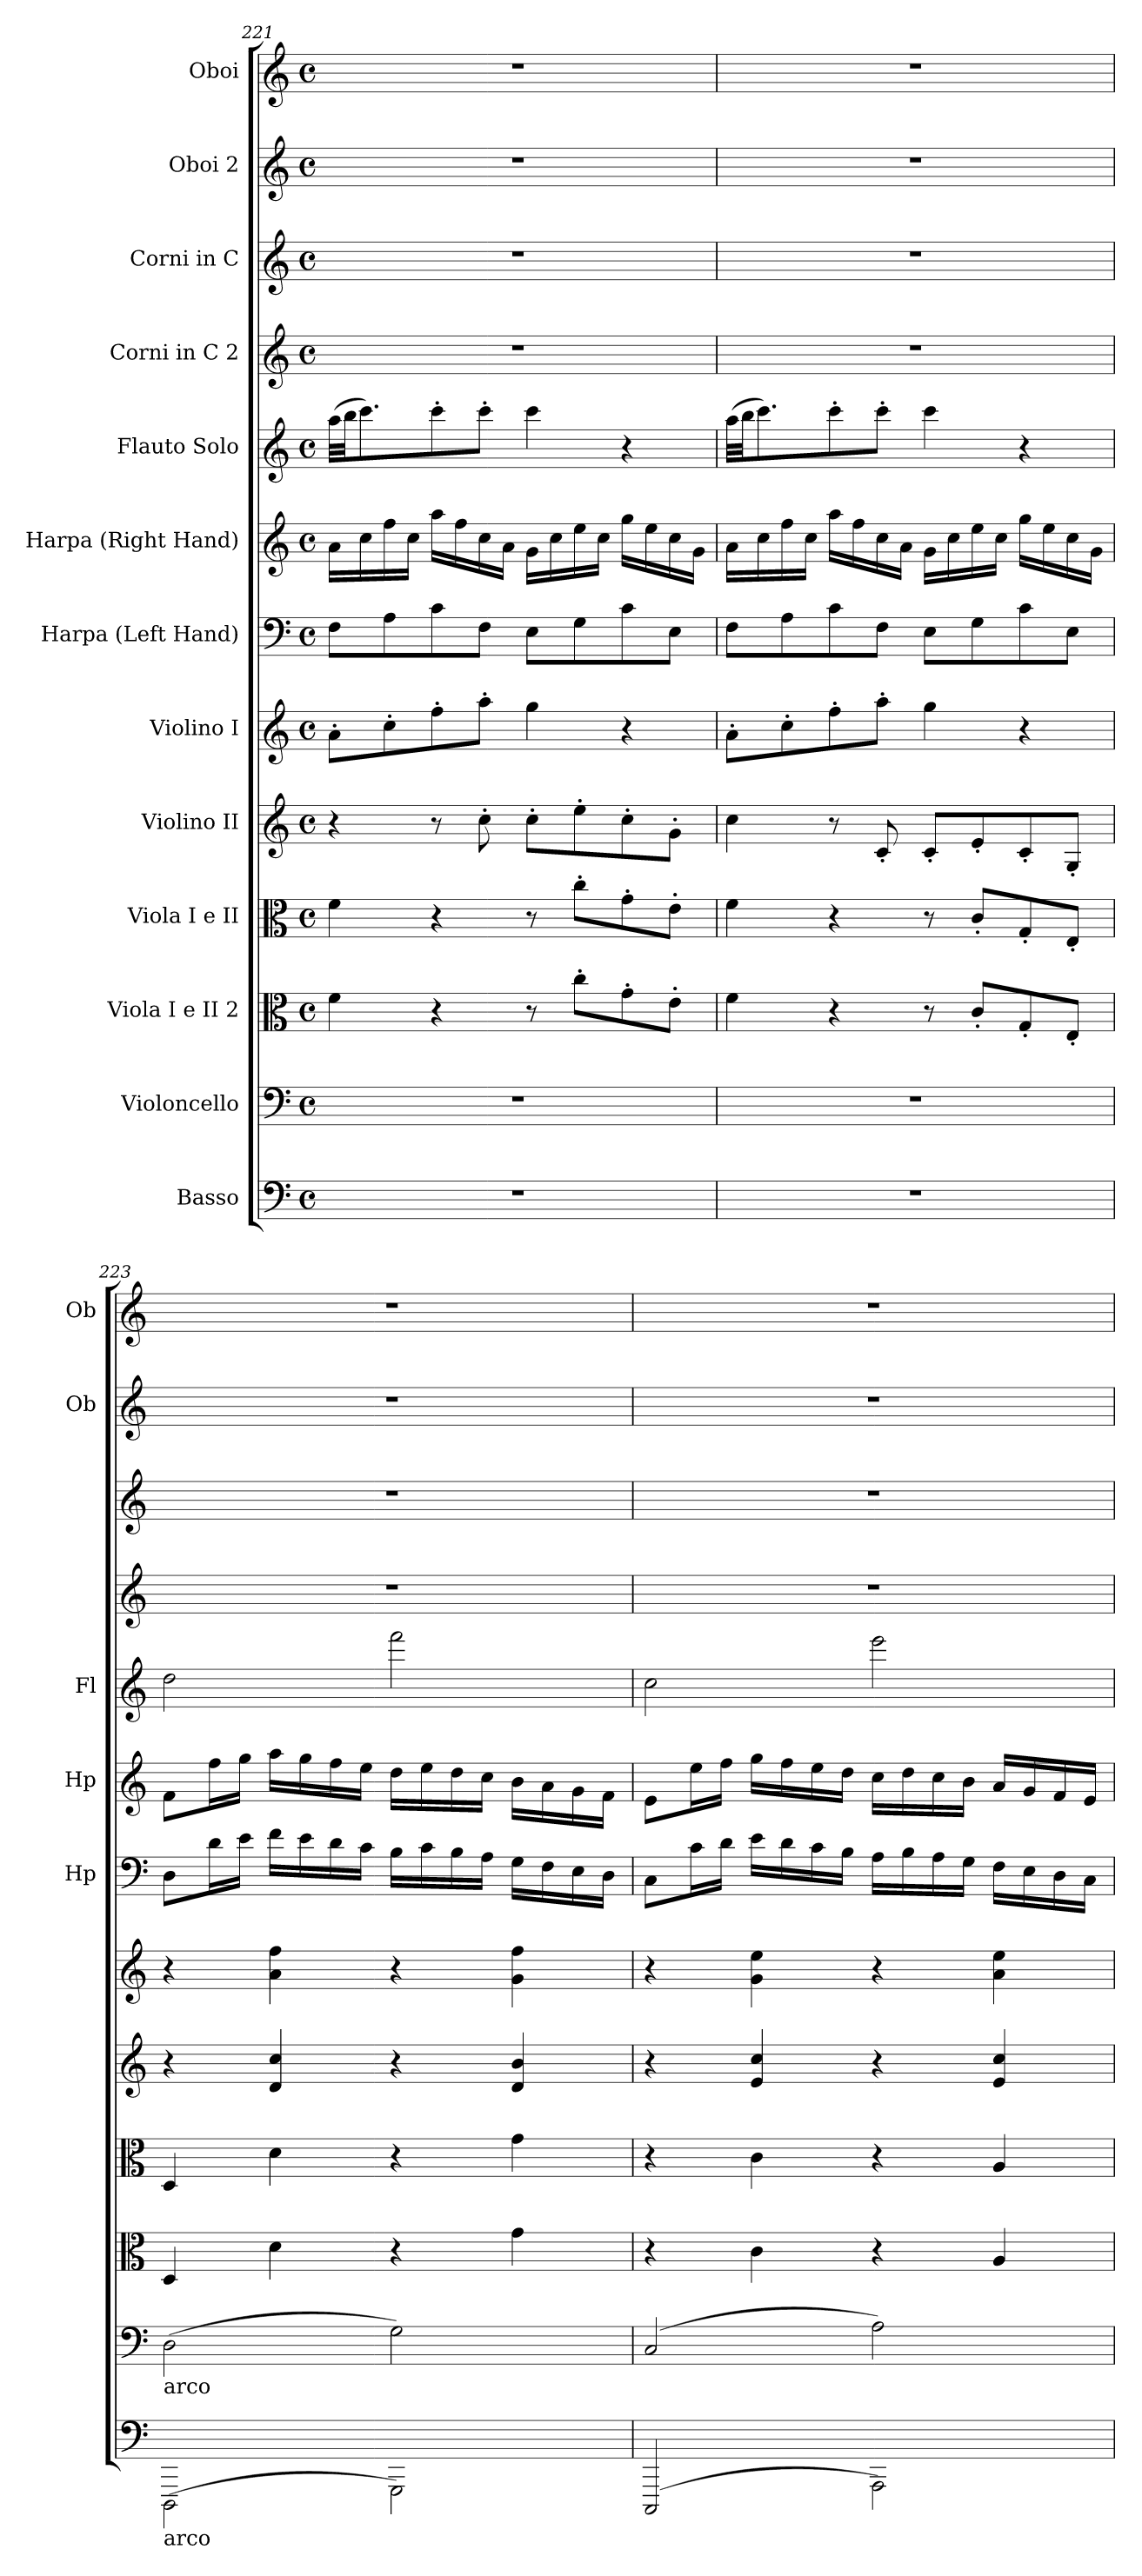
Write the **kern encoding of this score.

**kern	**kern	**kern	**kern	**kern	**kern	**kern	**kern	**kern	**kern	**kern	**kern	**kern
*part13	*part12	*part11	*part10	*part9	*part8	*part7	*part6	*part5	*part4	*part3	*part2	*part1
*staff13	*staff12	*staff11	*staff10	*staff9	*staff8	*staff7	*staff6	*staff5	*staff4	*staff3	*staff2	*staff1
*I"Basso	*I"Violoncello	*I"Viola I e II 2	*I"Viola I e II	*I"Violino II	*I"Violino I	*I"Harpa (Left Hand)	*I"Harpa (Right Hand)	*I"Flauto Solo	*I"Corni in C 2	*I"Corni in C	*I"Oboi 2	*I"Oboi
*	*	*	*	*	*	*I'Hp	*I'Hp	*I'Fl	*	*	*I'Ob	*I'Ob
!!LO:PB:g=z
*clefF4	*clefF4	*clefC3	*clefC3	*clefG2	*clefG2	*clefF4	*clefG2	*clefG2	*clefG2	*clefG2	*clefG2	*clefG2
*ITrd0c12	*	*	*	*	*	*	*	*	*ITrd0c12	*ITrd0c12	*	*
*k[]	*k[]	*k[]	*k[]	*k[]	*k[]	*k[]	*k[]	*k[]	*k[]	*k[]	*k[]	*k[]
*C:	*C:	*C:	*C:	*C:	*C:	*C:	*C:	*C:	*C:	*C:	*C:	*C:
*M4/4	*M4/4	*M4/4	*M4/4	*M4/4	*M4/4	*M4/4	*M4/4	*M4/4	*M4/4	*M4/4	*M4/4	*M4/4
*met(c)	*met(c)	*met(c)	*met(c)	*met(c)	*met(c)	*met(c)	*met(c)	*met(c)	*met(c)	*met(c)	*met(c)	*met(c)
=221	=221	=221	=221	=221	=221	=221	=221	=221	=221	=221	=221	=221
1r	1r	4f\	4f\	4r	8a'\L	8F\L	16a\LL	(32aa\LLL	1r	1r	1r	1r
.	.	.	.	.	.	.	.	32bb\JJ	.	.	.	.
.	.	.	.	.	.	.	16cc\	8.ccc\)	.	.	.	.
.	.	.	.	.	8cc'\	8A\	16ff\	.	.	.	.	.
.	.	.	.	.	.	.	16cc\JJ	.	.	.	.	.
.	.	4r	4r	8r	8ff'\	8c\	16aa\LL	8ccc'\	.	.	.	.
.	.	.	.	.	.	.	16ff\	.	.	.	.	.
.	.	.	.	8cc'\	8aa'\J	8F\J	16cc\	8ccc'\J	.	.	.	.
.	.	.	.	.	.	.	16a\JJ	.	.	.	.	.
.	.	8r	8r	8cc'\L	4gg\	8E\L	16g\LL	4ccc\	.	.	.	.
.	.	.	.	.	.	.	16cc\	.	.	.	.	.
.	.	8cc'\L	8cc'\L	8ee'\	.	8G\	16ee\	.	.	.	.	.
.	.	.	.	.	.	.	16cc\JJ	.	.	.	.	.
.	.	8g'\	8g'\	8cc'\	4r	8c\	16gg\LL	4r	.	.	.	.
.	.	.	.	.	.	.	16ee\	.	.	.	.	.
.	.	8e'\J	8e'\J	8g'\J	.	8E\J	16cc\	.	.	.	.	.
.	.	.	.	.	.	.	16g\JJ	.	.	.	.	.
=222	=222	=222	=222	=222	=222	=222	=222	=222	=222	=222	=222	=222
1r	1r	4f\	4f\	4cc\	8a'\L	8F\L	16a\LL	(32aa\LLL	1r	1r	1r	1r
.	.	.	.	.	.	.	.	32bb\JJ	.	.	.	.
.	.	.	.	.	.	.	16cc\	8.ccc\)	.	.	.	.
.	.	.	.	.	8cc'\	8A\	16ff\	.	.	.	.	.
.	.	.	.	.	.	.	16cc\JJ	.	.	.	.	.
.	.	4r	4r	8r	8ff'\	8c\	16aa\LL	8ccc'\	.	.	.	.
.	.	.	.	.	.	.	16ff\	.	.	.	.	.
.	.	.	.	8c'/	8aa'\J	8F\J	16cc\	8ccc'\J	.	.	.	.
.	.	.	.	.	.	.	16a\JJ	.	.	.	.	.
.	.	8r	8r	8c'/L	4gg\	8E\L	16g\LL	4ccc\	.	.	.	.
.	.	.	.	.	.	.	16cc\	.	.	.	.	.
.	.	8c'/L	8c'/L	8e'/	.	8G\	16ee\	.	.	.	.	.
.	.	.	.	.	.	.	16cc\JJ	.	.	.	.	.
.	.	8G'/	8G'/	8c'/	4r	8c\	16gg\LL	4r	.	.	.	.
.	.	.	.	.	.	.	16ee\	.	.	.	.	.
.	.	8E'/J	8E'/J	8G'/J	.	8E\J	16cc\	.	.	.	.	.
.	.	.	.	.	.	.	16g\JJ	.	.	.	.	.
=223	=223	=223	=223	=223	=223	=223	=223	=223	=223	=223	=223	=223
!	!LO:TX:b:t=arco	!	!	!	!	!	!	!	!	!	!	!
!LO:TX:b:t=arco	!	!	!	!	!	!	!	!	!	!	!	!
(2DDD\	(2D\	4D/	4D/	4r	4r	8D\L	8f\L	2dd\	1r	1r	1r	1r
.	.	.	.	.	.	16d\L	16ff\L	.	.	.	.	.
.	.	.	.	.	.	16e\JJ	16gg\JJ	.	.	.	.	.
.	.	4d\	4d\	4d/ 4cc/	4a\ 4ff\	16f\LL	16aa\LL	.	.	.	.	.
.	.	.	.	.	.	16e\	16gg\	.	.	.	.	.
.	.	.	.	.	.	16d\	16ff\	.	.	.	.	.
.	.	.	.	.	.	16c\JJ	16ee\JJ	.	.	.	.	.
2GGG\)	2G\)	4r	4r	4r	4r	16B\LL	16dd\LL	2fff\	.	.	.	.
.	.	.	.	.	.	16c\	16ee\	.	.	.	.	.
.	.	.	.	.	.	16B\	16dd\	.	.	.	.	.
.	.	.	.	.	.	16A\JJ	16cc\JJ	.	.	.	.	.
.	.	4g\	4g\	4d/ 4b/	4g\ 4ff\	16G\LL	16b\LL	.	.	.	.	.
.	.	.	.	.	.	16F\	16a\	.	.	.	.	.
.	.	.	.	.	.	16E\	16g\	.	.	.	.	.
.	.	.	.	.	.	16D\JJ	16f\JJ	.	.	.	.	.
!!LO:PB:g=z
=224	=224	=224	=224	=224	=224	=224	=224	=224	=224	=224	=224	=224
(2CCC/	(2C/	4r	4r	4r	4r	8C\L	8e\L	2cc\	1r	1r	1r	1r
.	.	.	.	.	.	16c\L	16ee\L	.	.	.	.	.
.	.	.	.	.	.	16d\JJ	16ff\JJ	.	.	.	.	.
.	.	4c\	4c\	4e/ 4cc/	4g\ 4ee\	16e\LL	16gg\LL	.	.	.	.	.
.	.	.	.	.	.	16d\	16ff\	.	.	.	.	.
.	.	.	.	.	.	16c\	16ee\	.	.	.	.	.
.	.	.	.	.	.	16B\JJ	16dd\JJ	.	.	.	.	.
2AAA\)	2A\)	4r	4r	4r	4r	16A\LL	16cc\LL	2eee\	.	.	.	.
.	.	.	.	.	.	16B\	16dd\	.	.	.	.	.
.	.	.	.	.	.	16A\	16cc\	.	.	.	.	.
.	.	.	.	.	.	16G\JJ	16b\JJ	.	.	.	.	.
.	.	4A/	4A/	4e/ 4cc/	4a\ 4ee\	16F\LL	16a/LL	.	.	.	.	.
.	.	.	.	.	.	16E\	16g/	.	.	.	.	.
.	.	.	.	.	.	16D\	16f/	.	.	.	.	.
.	.	.	.	.	.	16C\JJ	16e/JJ	.	.	.	.	.
=	=	=	=	=	=	=	=	=	=	=	=	=
*-	*-	*-	*-	*-	*-	*-	*-	*-	*-	*-	*-	*-
